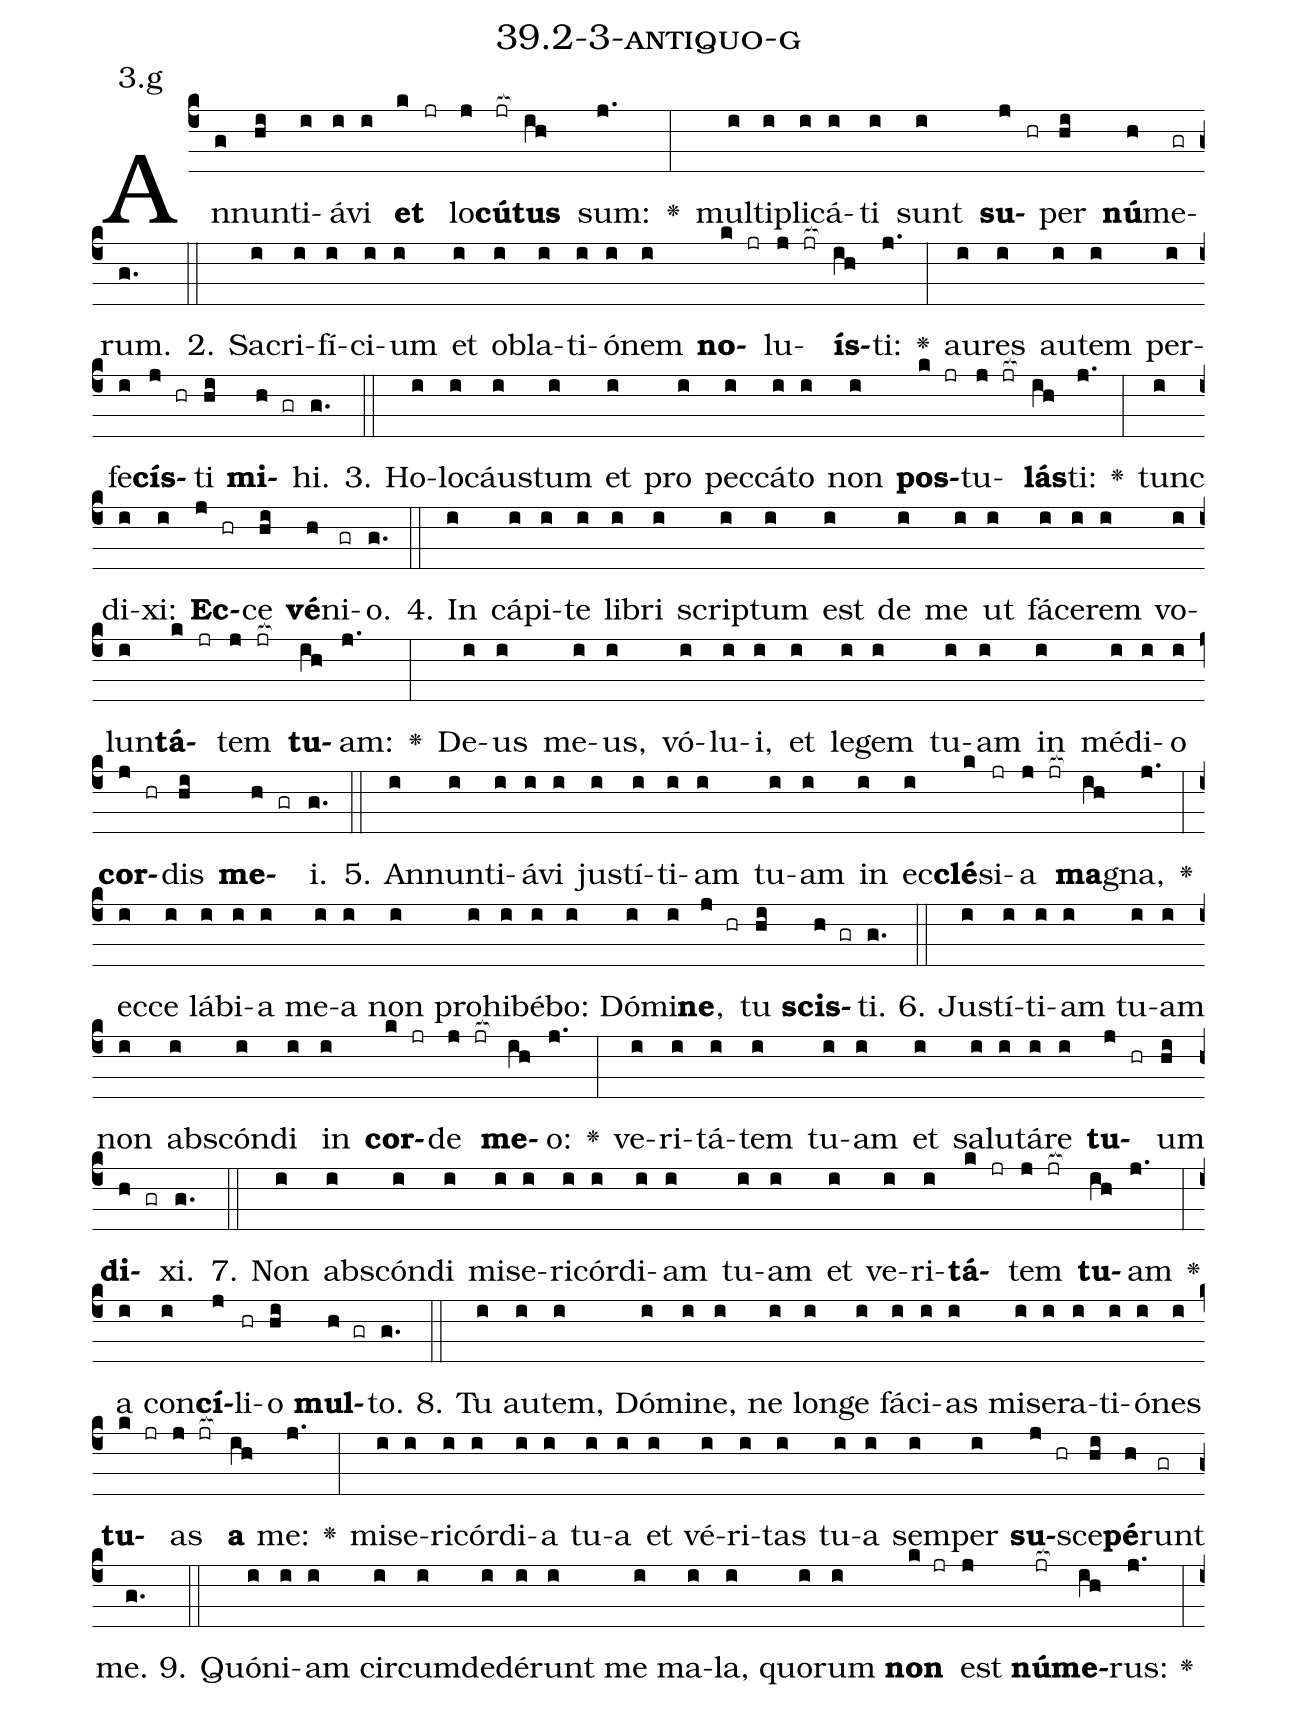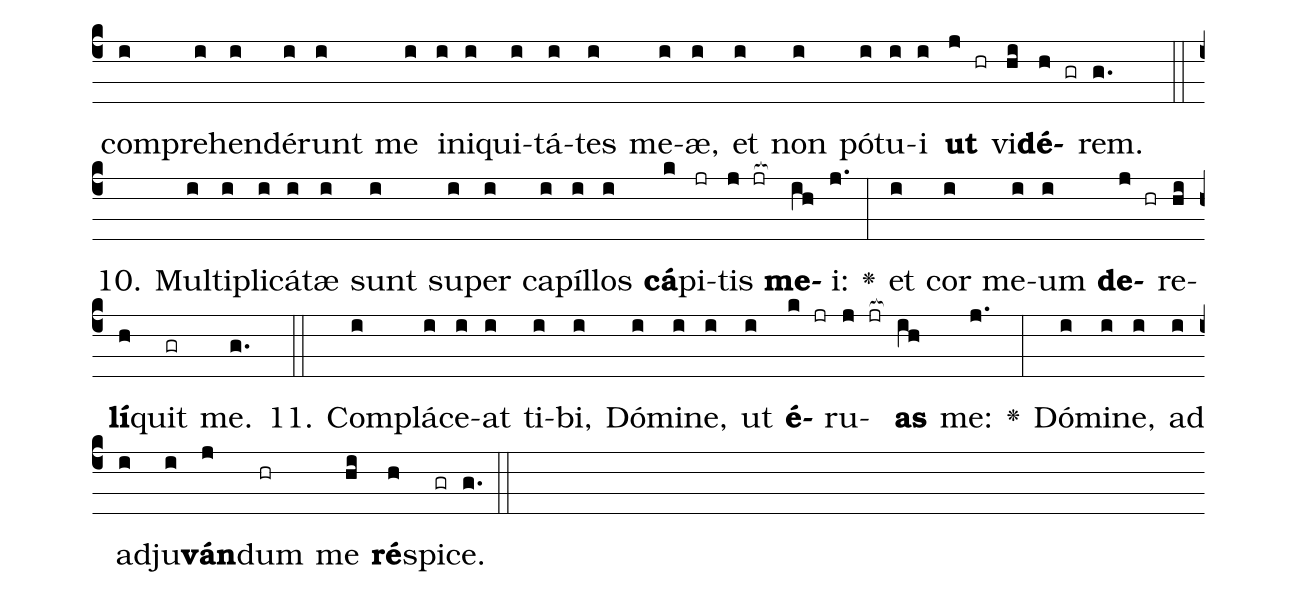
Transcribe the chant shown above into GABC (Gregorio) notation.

name: 39.2-3-antiquo-g;
annotation: 3.g;
%%
(c4)An(g)nun(hi)ti(i)á(i)vi(i) <b>et</b>(k jr) lo(j)<b>cú</b>(jr[ocb:1{])<b>tus</b>(ih[ocb:0}]) sum:(j.) <v>\greheightstar</v>(:) mul(i)ti(i)pli(i)cá(i)ti(i) sunt(i) <b>su</b>(j hr)per(hi) <b>nú</b>(h)me(gr)rum.(g.) (::)
2. Sa(i)cri(i)fí(i)ci(i)um(i) et(i) ob(i)la(i)ti(i)ó(i)nem(i) <b>no</b>(k jr)lu(j jr[ocb:1{])<b>ís</b>(ih[ocb:0}])ti:(j.) <v>\greheightstar</v>(:) au(i)res(i) au(i)tem(i) per(i)fe(i)<b>cís</b>(j hr)ti(hi) <b>mi</b>(h gr)hi.(g.) (::)
3. Ho(i)lo(i)cáus(i)tum(i) et(i) pro(i) pec(i)cá(i)to(i) non(i) <b>pos</b>(k jr)tu(j jr[ocb:1{])<b>lás</b>(ih[ocb:0}])ti:(j.) <v>\greheightstar</v>(:) tunc(i) di(i)xi:(i) <b>Ec</b>(j hr)ce(hi) <b>vé</b>(h)ni(gr)o.(g.) (::)
4. In(i) cá(i)pi(i)te(i) li(i)bri(i) scrip(i)tum(i) est(i) de(i) me(i) ut(i) fá(i)ce(i)rem(i) vo(i)lun(i)<b>tá</b>(k jr)tem(j jr[ocb:1{]) <b>tu</b>(ih[ocb:0}])am:(j.) <v>\greheightstar</v>(:) De(i)us(i) me(i)us,(i) vó(i)lu(i)i,(i) et(i) le(i)gem(i) tu(i)am(i) in(i) mé(i)di(i)o(i) <b>cor</b>(j hr)dis(hi) <b>me</b>(h gr)i.(g.) (::)
5. An(i)nun(i)ti(i)á(i)vi(i) jus(i)tí(i)ti(i)am(i) tu(i)am(i) in(i) ec(i)<b>clé</b>(k)si(jr)a(j jr[ocb:1{]) <b>ma</b>(ih[ocb:0}])gna,(j.) <v>\greheightstar</v>(:) ec(i)ce(i) lá(i)bi(i)a(i) me(i)a(i) non(i) pro(i)hi(i)bé(i)bo:(i) Dó(i)mi(i)<b>ne</b>,(j hr) tu(hi) <b>scis</b>(h gr)ti.(g.) (::)
6. Jus(i)tí(i)ti(i)am(i) tu(i)am(i) non(i) abs(i)cón(i)di(i) in(i) <b>cor</b>(k jr)de(j jr[ocb:1{]) <b>me</b>(ih[ocb:0}])o:(j.) <v>\greheightstar</v>(:) ve(i)ri(i)tá(i)tem(i) tu(i)am(i) et(i) sa(i)lu(i)tá(i)re(i) <b>tu</b>(j hr)um(hi) <b>di</b>(h gr)xi.(g.) (::)
7. Non(i) abs(i)cón(i)di(i) mi(i)se(i)ri(i)cór(i)di(i)am(i) tu(i)am(i) et(i) ve(i)ri(i)<b>tá</b>(k jr)tem(j jr[ocb:1{]) <b>tu</b>(ih[ocb:0}])am(j.) <v>\greheightstar</v>(:) a(i) con(i)<b>cí</b>(j)li(hr)o(hi) <b>mul</b>(h gr)to.(g.) (::)
8. Tu(i) au(i)tem,(i) Dó(i)mi(i)ne,(i) ne(i) lon(i)ge(i) fá(i)ci(i)as(i) mi(i)se(i)ra(i)ti(i)ó(i)nes(i) <b>tu</b>(k jr)as(j jr[ocb:1{]) <b>a</b>(ih[ocb:0}]) me:(j.) <v>\greheightstar</v>(:) mi(i)se(i)ri(i)cór(i)di(i)a(i) tu(i)a(i) et(i) vé(i)ri(i)tas(i) tu(i)a(i) sem(i)per(i) <b>su</b>(j hr)sce(hi)<b>pé</b>(h)runt(gr) me.(g.) (::)
9. Quón(i)i(i)am(i) cir(i)cum(i)de(i)dé(i)runt(i) me(i) ma(i)la,(i) quo(i)rum(i) <b>non</b>(k jr) est(j) <b>nú</b>(jr[ocb:1{])<b>me</b>(ih[ocb:0}])rus:(j.) <v>\greheightstar</v>(:) com(i)pre(i)hen(i)dé(i)runt(i) me(i) in(i)i(i)qui(i)tá(i)tes(i) me(i)æ,(i) et(i) non(i) pót(i)u(i)i(i) <b>ut</b>(j hr) vi(hi)<b>dé</b>(h gr)rem.(g.) (::)
10. Mul(i)ti(i)pli(i)cá(i)tæ(i) sunt(i) su(i)per(i) ca(i)píl(i)los(i) <b>cá</b>(k)pi(jr)tis(j jr[ocb:1{]) <b>me</b>(ih[ocb:0}])i:(j.) <v>\greheightstar</v>(:) et(i) cor(i) me(i)um(i) <b>de</b>(j hr)re(hi)<b>lí</b>(h)quit(gr) me.(g.) (::)
11. Com(i)plá(i)ce(i)at(i) ti(i)bi,(i) Dó(i)mi(i)ne,(i) ut(i) <b>é</b>(k jr)ru(j jr[ocb:1{])<b>as</b>(ih[ocb:0}]) me:(j.) <v>\greheightstar</v>(:) Dó(i)mi(i)ne,(i) ad(i) ad(i)ju(i)<b>ván</b>(j)dum(hr) me(hi) <b>ré</b>(h)spi(gr)ce.(g.) (::)
